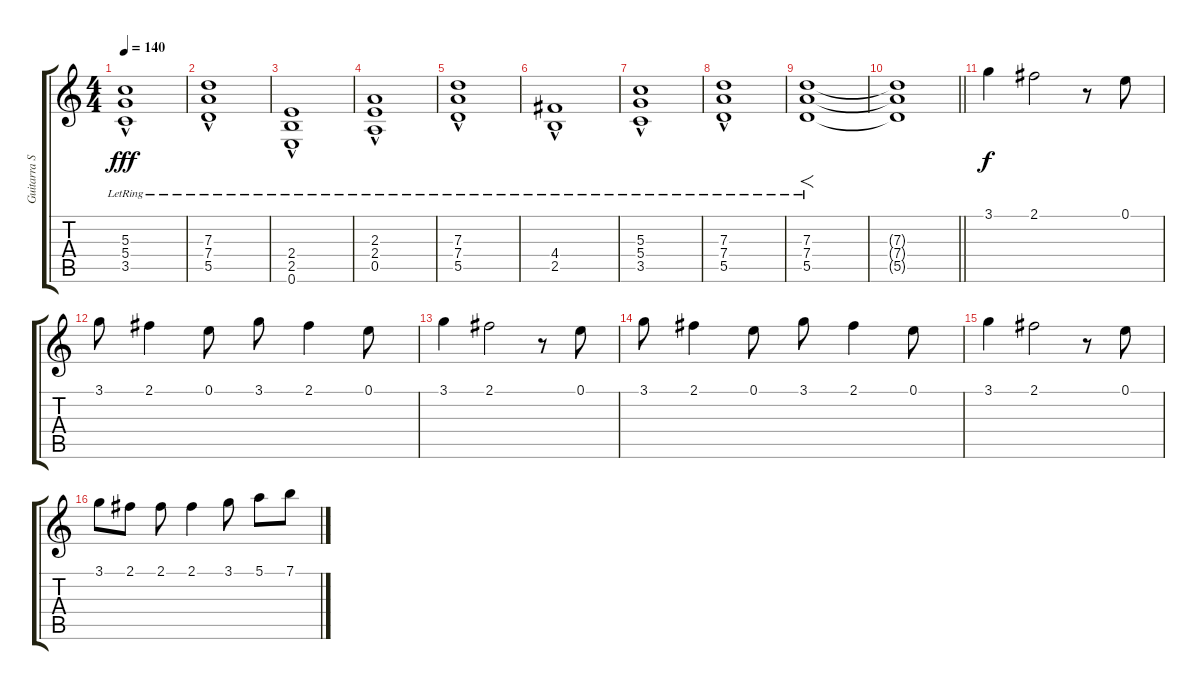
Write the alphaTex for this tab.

\track ("Guitarra Solista" "Guitarra S") {instrument distortionguitar}
\staff {score tabs}
\tuning (E4 B3 G3 D3 A2 E2) {hide}
\ts (4 4)
\tempo 140
\clef g2
\ks c
(5.3{hac lr} 5.4{hac lr} 3.5{hac lr}).1{dy fff} |
(7.3{hac lr} 7.4{hac lr} 5.5{hac lr}).1 |
(2.4{hac lr} 2.5{hac lr} 0.6{hac lr}).1 |
(2.3{hac lr} 2.4{hac lr} 0.5{hac lr}).1 |
(7.3{hac lr} 7.4{hac lr} 5.5{hac lr}).1 |
(4.4{hac lr} 2.5{hac lr}).1 |
(5.3{hac lr} 5.4{hac lr} 3.5{hac lr}).1 |
(7.3{hac lr} 7.4{hac lr} 5.5{hac lr}).1 |
(7.3{lr} 7.4{lr} 5.5{lr}).1{f} |
\barLineRight lightlight
(7.3{t} 7.4{t} 5.5{t}).1 |
3.1.4{dy f} 2.1.2 r.8 0.1.8 |
3.1.8 2.1.4 0.1.8 3.1.8 2.1.4 0.1.8 |
3.1.4 2.1.2 r.8 0.1.8 |
3.1.8 2.1.4 0.1.8 3.1.8 2.1.4 0.1.8 |
3.1.4 2.1.2 r.8 0.1.8 |
3.1.8 2.1.8 2.1.8 2.1.4 3.1.8 5.1.8 7.1.8
